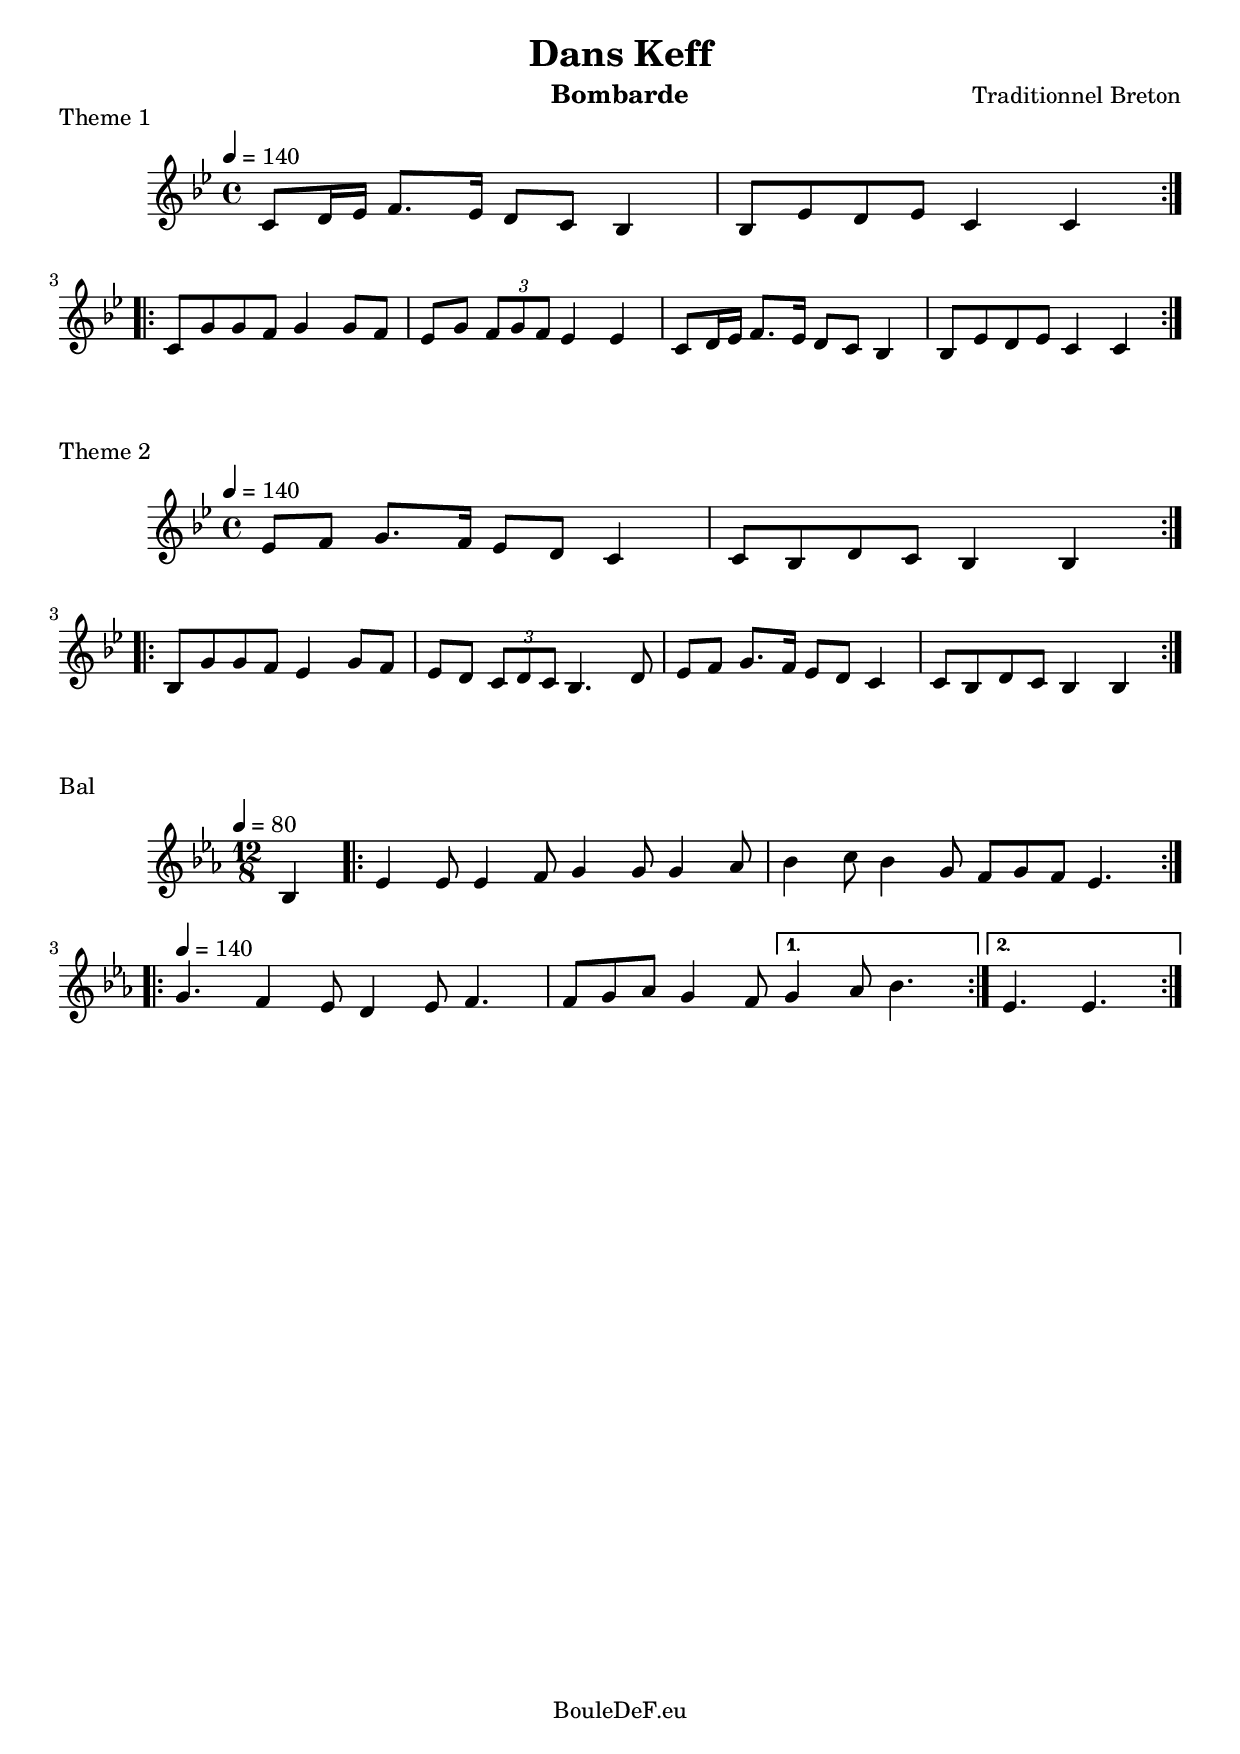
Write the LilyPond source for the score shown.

\version "2.16.0"
\include "italiano.ly"

\header {
	title = "Dans Keff"
	composer = "Traditionnel Breton"
	instrument = "Bombarde"
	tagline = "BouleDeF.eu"
}

\score {
	\new Staff \relative sib {
		\clef treble
		\key sib \major
		\time 4/4
		\tempo 4 = 140

		\repeat volta 2 {
			do8 re16 mib fa8. mib16 re8 do sib4
			| sib8 mib re mib do4 do
		} \break

		\repeat volta 2 {
			do8 sol' sol fa sol4 sol8 fa
			| mib sol \times 2/3 {fa sol fa} mib4 mib
			| do8 re16 mib fa8. mib16 re8 do sib4
			| sib8 mib re mib do4 do
		}
	}
	\header {
		piece = "Theme 1"
	}
}

\score {
	\new Staff \relative sib {
		\clef treble
		\key sib \major
		\time 4/4
		\tempo 4 = 140

		\repeat volta 2 {
			mib8 fa sol8. fa16 mib8 re do4
			| do8 sib re do sib4 sib4
		} \break

		\repeat volta 2 {
			sib8 sol' sol fa mib4 sol8 fa
			| mib re \times 2/3 {do re do} sib4. re8
			| mib8 fa sol8. fa16 mib8 re do4
			| do8 sib re do sib4 sib4
		}
	}
	\header {
		piece = "Theme 2"
	}
}

\score {
	\new Staff \relative sib {
		\clef treble
		\key mib \major
		\time 12/8
		\tempo 4 = 80

		\partial 4 sib4
		\repeat volta 2 {
			mib mib8 mib4 fa8 sol4 sol8 sol4 lab8
			| sib4 do8 sib4 sol8 fa sol fa mib4.
		} \break

		\tempo 4 = 140
		\repeat volta 2 {
			\repeat volta 2 {
				sol4. fa4 mib8 re4 mib8 fa4.
				| fa8 sol lab sol4 fa8
			}
			\alternative {
				{sol4 lab8 sib4.}
				{mib,4. mib4.}
			}
		}
	}
	\header {
		piece = "Bal"
	}
}
